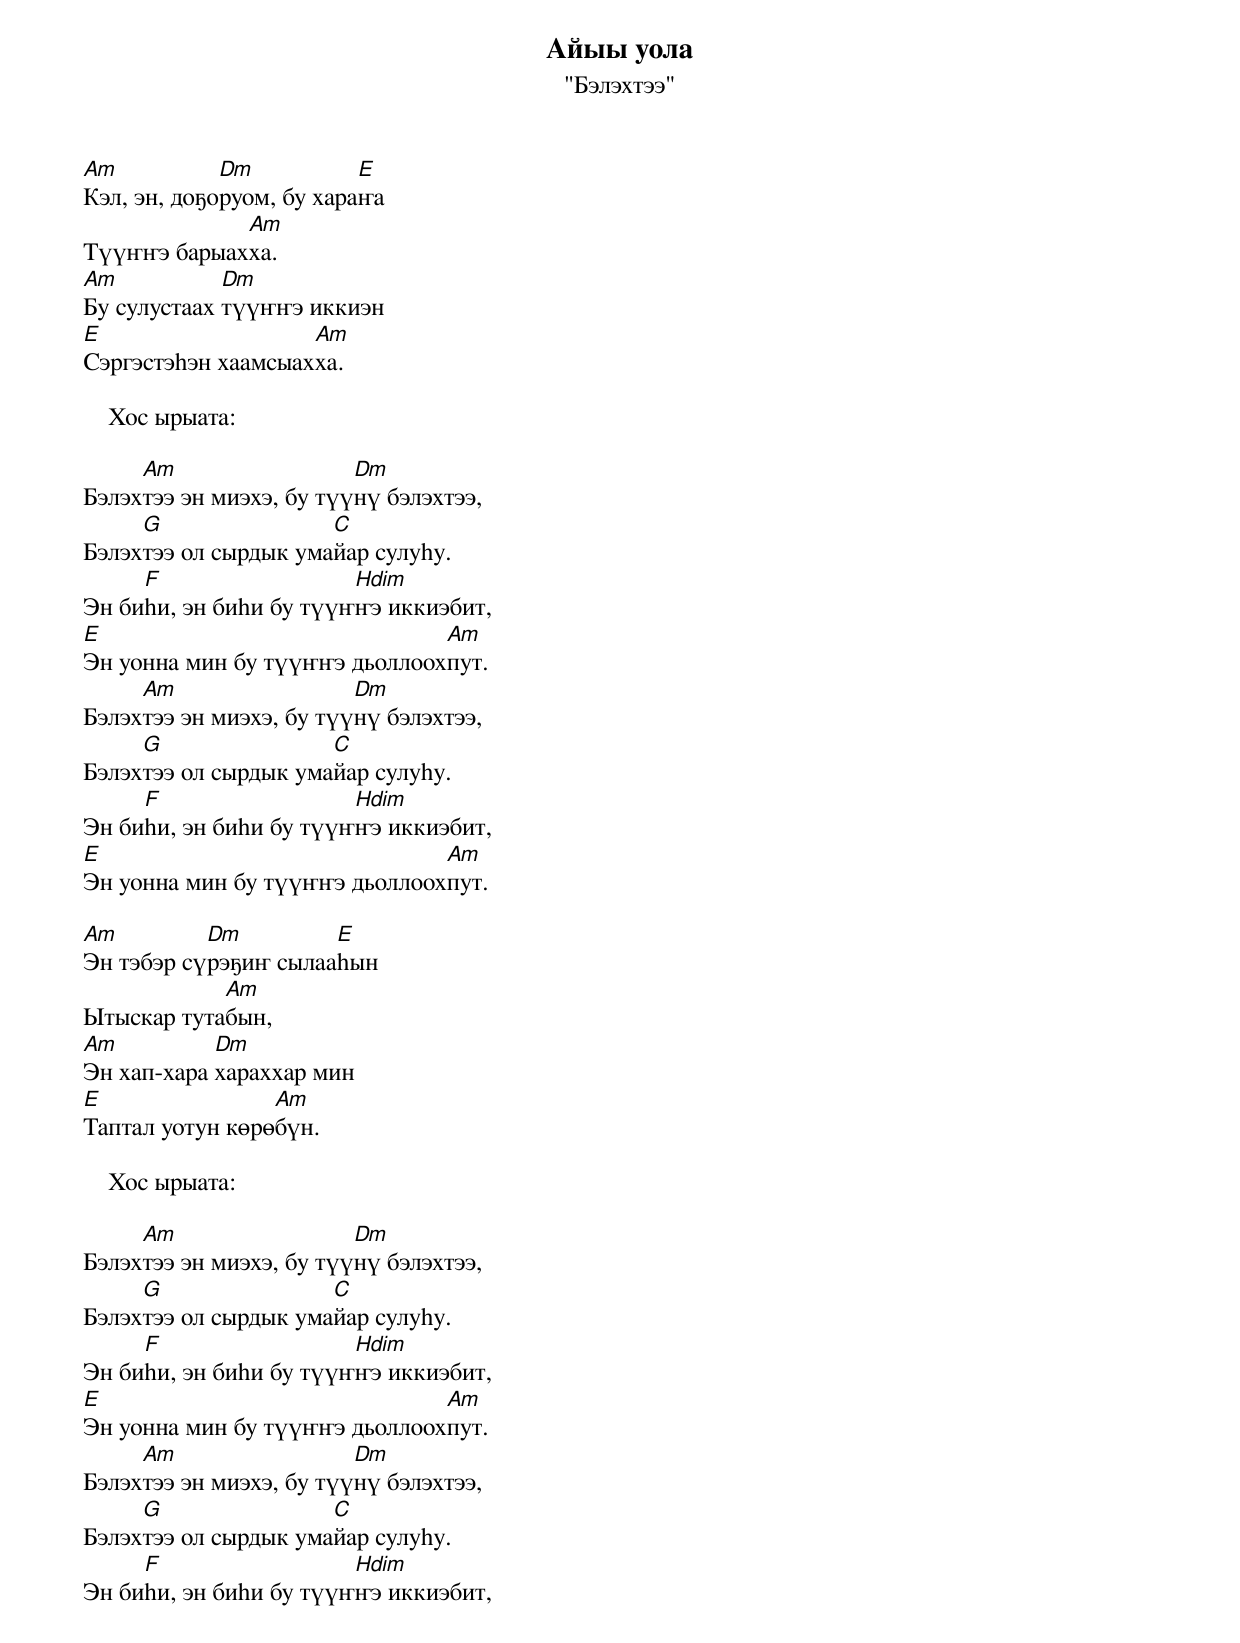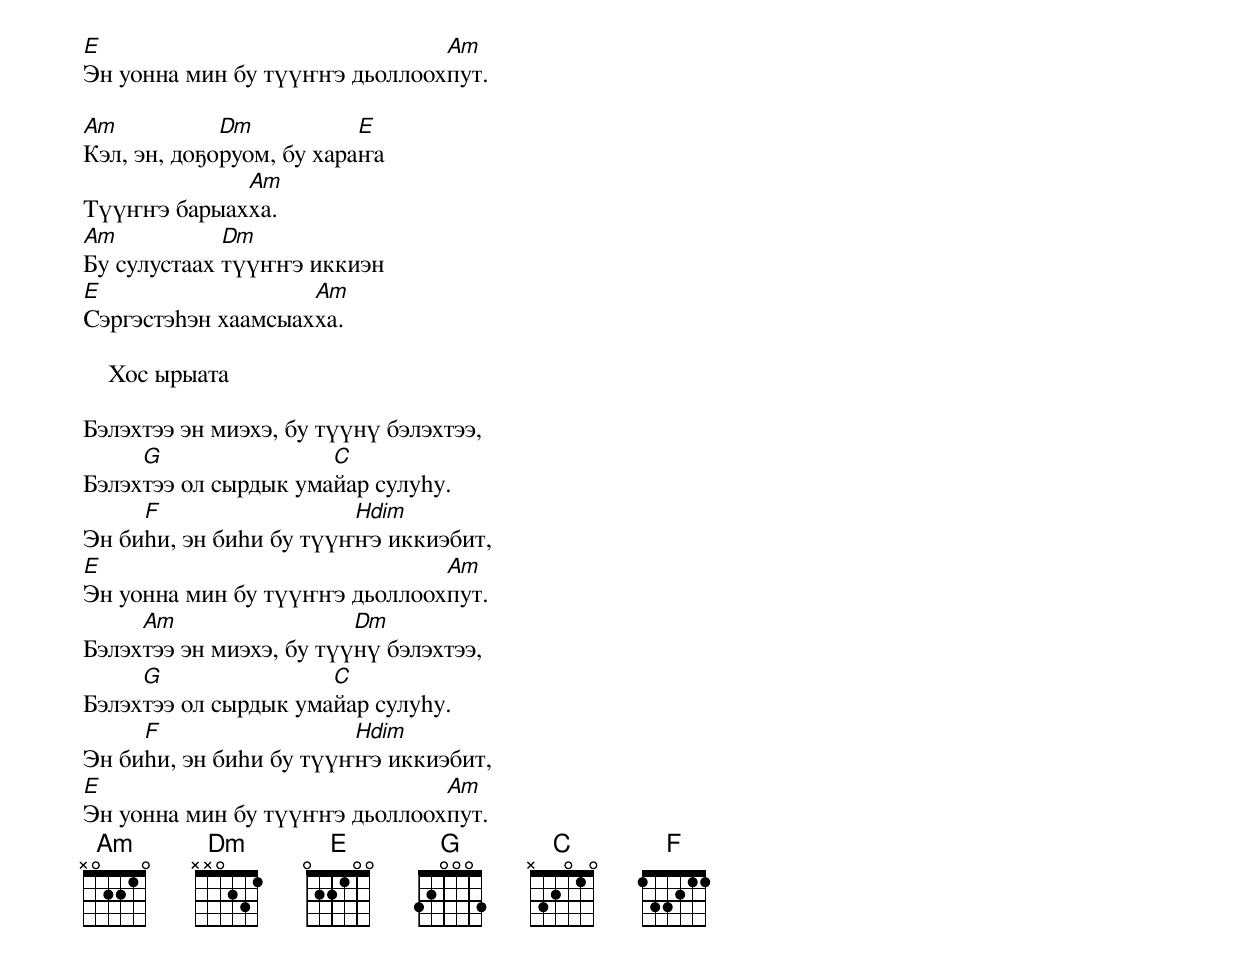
    Айыы уола
    "Бэлэхтээ"

Am           Dm           E
Кэл, эн, доҕоруом, бу хараҥа
             Am
Түүҥҥэ барыахха.
Am           Dm
Бу сулустаах түүҥҥэ иккиэн
E                   Am
Сэргэстэһэн хаамсыахха.

    Хос ырыата:

     Am                  Dm
Бэлэхтээ эн миэхэ, бу түүнү бэлэхтээ,
     G                C
Бэлэхтээ ол сырдык умайар сулуһу.
     F                  Hdim
Эн биһи, эн биһи бу түүҥҥэ иккиэбит,
E                              Am
Эн уонна мин бу түүҥҥэ дьоллоохпут.
     Am                  Dm
Бэлэхтээ эн миэхэ, бу түүнү бэлэхтээ,
     G                C
Бэлэхтээ ол сырдык умайар сулуһу.
     F                  Hdim
Эн биһи, эн биһи бу түүҥҥэ иккиэбит,
E                              Am
Эн уонна мин бу түүҥҥэ дьоллоохпут.

Am         Dm         E
Эн тэбэр сүрэҕиҥ сылааһын
            Am
Ытыскар тутабын,
Am          Dm
Эн хап-хара хараххар мин
E                Am
Таптал уотун көрөбүн.

    Хос ырыата:

     Am                  Dm
Бэлэхтээ эн миэхэ, бу түүнү бэлэхтээ,
     G                C
Бэлэхтээ ол сырдык умайар сулуһу.
     F                  Hdim
Эн биһи, эн биһи бу түүҥҥэ иккиэбит,
E                              Am
Эн уонна мин бу түүҥҥэ дьоллоохпут.
     Am                  Dm
Бэлэхтээ эн миэхэ, бу түүнү бэлэхтээ,
     G                C
Бэлэхтээ ол сырдык умайар сулуһу.
     F                  Hdim
Эн биһи, эн биһи бу түүҥҥэ иккиэбит,
E                              Am
Эн уонна мин бу түүҥҥэ дьоллоохпут.

Am           Dm           E
Кэл, эн, доҕоруом, бу хараҥа
             Am
Түүҥҥэ барыахха.
Am           Dm
Бу сулустаах түүҥҥэ иккиэн
E                   Am
Сэргэстэһэн хаамсыахха.

    Хос ырыата

Бэлэхтээ эн миэхэ, бу түүнү бэлэхтээ,
     G                C
Бэлэхтээ ол сырдык умайар сулуһу.
     F                  Hdim
Эн биһи, эн биһи бу түүҥҥэ иккиэбит,
E                              Am
Эн уонна мин бу түүҥҥэ дьоллоохпут.
     Am                  Dm
Бэлэхтээ эн миэхэ, бу түүнү бэлэхтээ,
     G                C
Бэлэхтээ ол сырдык умайар сулуһу.
     F                  Hdim
Эн биһи, эн биһи бу түүҥҥэ иккиэбит,
E                              Am
Эн уонна мин бу түүҥҥэ дьоллоохпут.
